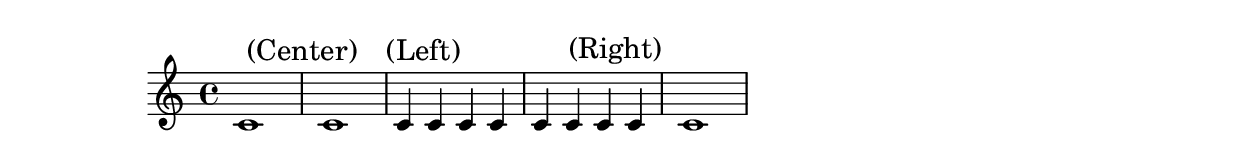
%% Do not edit this file; it is auto-generated from LSR http://lsr.dsi.unimi.it
%% This file is in the public domain.
\version "2.13.1"

\header {
  lsrtags = "text"

  texidoc = "
By default the @code{\\mark} command centers objects over a bar line. 
This behavior can be modified to align at right or left.  

"
  doctitle = "Aligning objects created with the \\mark command"
} % begin verbatim

\relative c' {
  c1 \mark "(Center)"
  c1
  \once \override Score.RehearsalMark #'self-alignment-X = #LEFT
  \mark "(Left)"
  c4 c c c
  c4 c c c
  \once \override Score.RehearsalMark #'self-alignment-X = #RIGHT
  \mark "(Right)"
  c1
}

